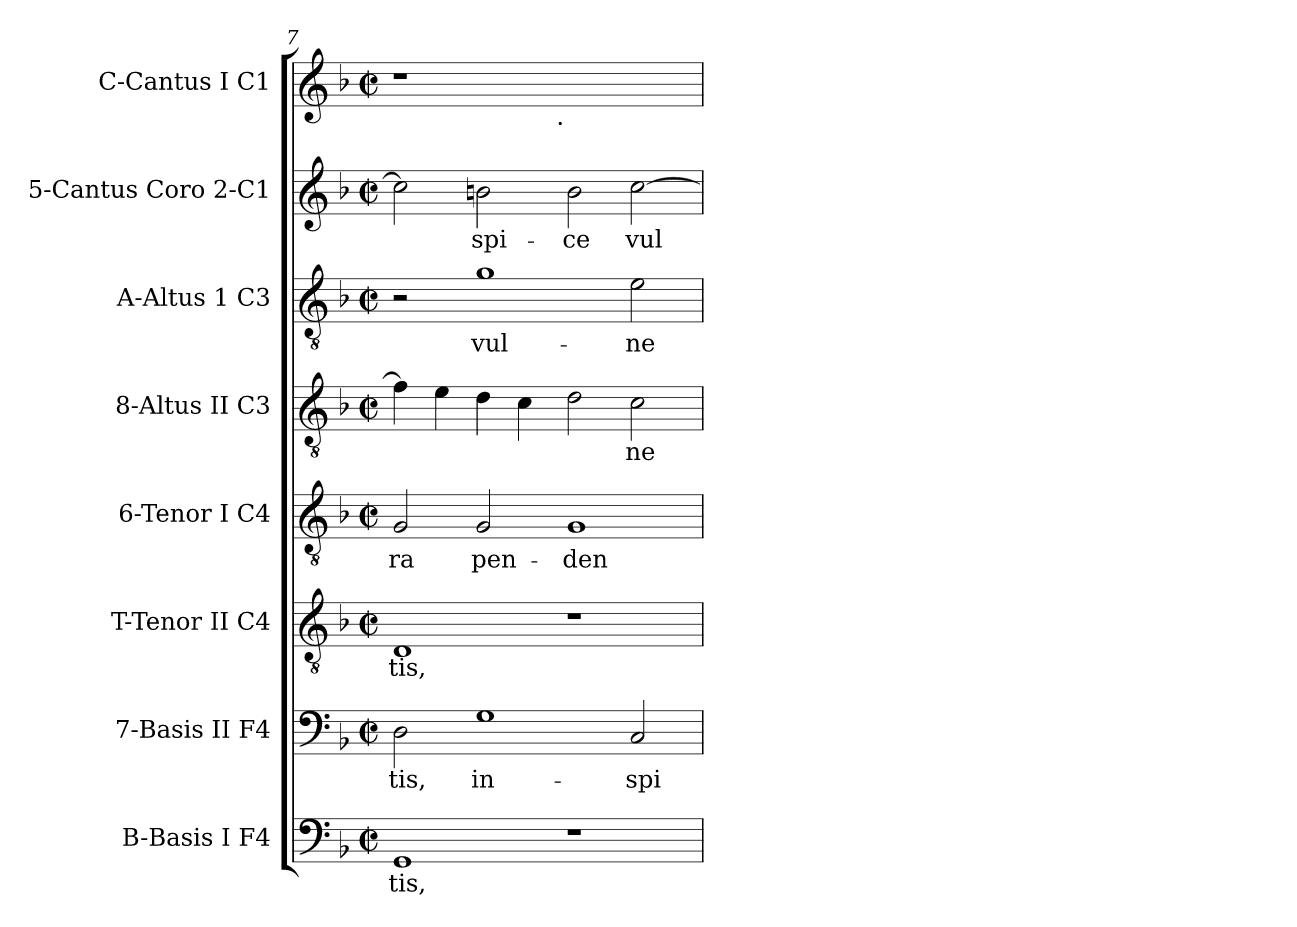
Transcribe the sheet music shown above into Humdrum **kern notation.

**kern	**text	**kern	**text	**kern	**text	**kern	**text	**kern	**text	**kern	**text	**kern	**text	**kern
*part8	*part8	*part7	*part7	*part6	*part6	*part5	*part5	*part4	*part4	*part3	*part3	*part2	*part2	*part1
*staff8	*staff8	*staff7	*staff7	*staff6	*staff6	*staff5	*staff5	*staff4	*staff4	*staff3	*staff3	*staff2	*staff2	*staff1
*I"B-Basis I  F4	*	*I"7-Basis II  F4	*	*I"T-Tenor II  C4	*	*I"6-Tenor I  C4	*	*I"8-Altus II  C3	*	*I"A-Altus 1  C3	*	*I"5-Cantus  Coro 2-C1	*	*I"C-Cantus I  C1
*I'B	*	*	*	*I'T	*	*	*	*	*	*I'A	*	*	*	*I'C
*clefF4	*	*clefF4	*	*clefGv2	*	*clefGv2	*	*clefGv2	*	*clefGv2	*	*clefG2	*	*clefG2
*k[b-]	*	*k[b-]	*	*k[b-]	*	*k[b-]	*	*k[b-]	*	*k[b-]	*	*k[b-]	*	*k[b-]
*F:	*	*F:	*	*F:	*	*F:	*	*F:	*	*F:	*	*F:	*	*F:
*M2/2	*	*M2/2	*	*M2/2	*	*M2/2	*	*M2/2	*	*M2/2	*	*M2/2	*	*M2/2
*met(c|)	*	*met(c|)	*	*met(c|)	*	*met(c|)	*	*met(c|)	*	*met(c|)	*	*met(c|)	*	*met(c|)
=7	=7	=7	=7	=7	=7	=7	=7	=7	=7	=7	=7	=7	=7	=7
!	!LO:LY:b:cj	!	!LO:LY:b:cj	!	!LO:LY:b:cj	!	!LO:LY:b:cj	!	!LO:LY:b:cj	!	!	!	!LO:LY:b:cj	!
*	*	*	*	*	*	*	*	*	*	*	*	*	*	*^
1GG	-tis,	2D\	-tis,	1D	-tis,	2G/	-ra	4f\]	--	2r	.	2cc\]	--	1r	2ryy
!	!	!	!	!	!	!	!	!	!LO:LY:b:cj	!	!	!	!	!	!
.	.	.	.	.	.	.	.	4e\	--	.	.	.	.	.	.
!	!	!	!LO:LY:b:cj	!	!	!	!LO:LY:b:cj	!	!LO:LY:b:cj	!	!LO:LY:b:cj	!	!LO:LY:b:cj	!	!
.	.	1G	in-	.	.	2G/	pen-	4d\	--	1g	vul-	2bn\	-spi-	.	4...ryy
!	!	!	!	!	!	!	!	!	!LO:LY:b:cj	!	!	!	!	!	!
.	.	.	.	.	.	.	.	4c\	--	.	.	.	.	.	.
!	!	!	!	!	!	!	!	!	!	!	!	!	!	!	!LO:TX:b:t=.
.	.	.	.	.	.	.	.	.	.	.	.	.	.	.	1ryy
!	!	!	!	!	!	!	!LO:LY:b:cj	!	!LO:LY:b:cj	!	!	!	!LO:LY:b:cj	!	!
1r	.	.	.	1r	.	1G	-den-	2d\	--	.	.	2b\	-ce	1ryy	.
!	!	!	!LO:LY:b:cj	!	!	!	!	!	!LO:LY:b:cj	!	!LO:LY:b:cj	!	!LO:LY:b:cj	!	!
.	.	2C/	-spi-	.	.	.	.	2c\	-ne-	2e\	-ne-	[>2cc\	vul-	.	.
.	.	.	.	.	.	.	.	.	.	.	.	.	.	.	32ryy
*	*	*	*	*	*	*	*	*	*	*	*	*	*	*v	*v
=	=	=	=	=	=	=	=	=	=	=	=	=	=	=
*-	*-	*-	*-	*-	*-	*-	*-	*-	*-	*-	*-	*-	*-	*-
